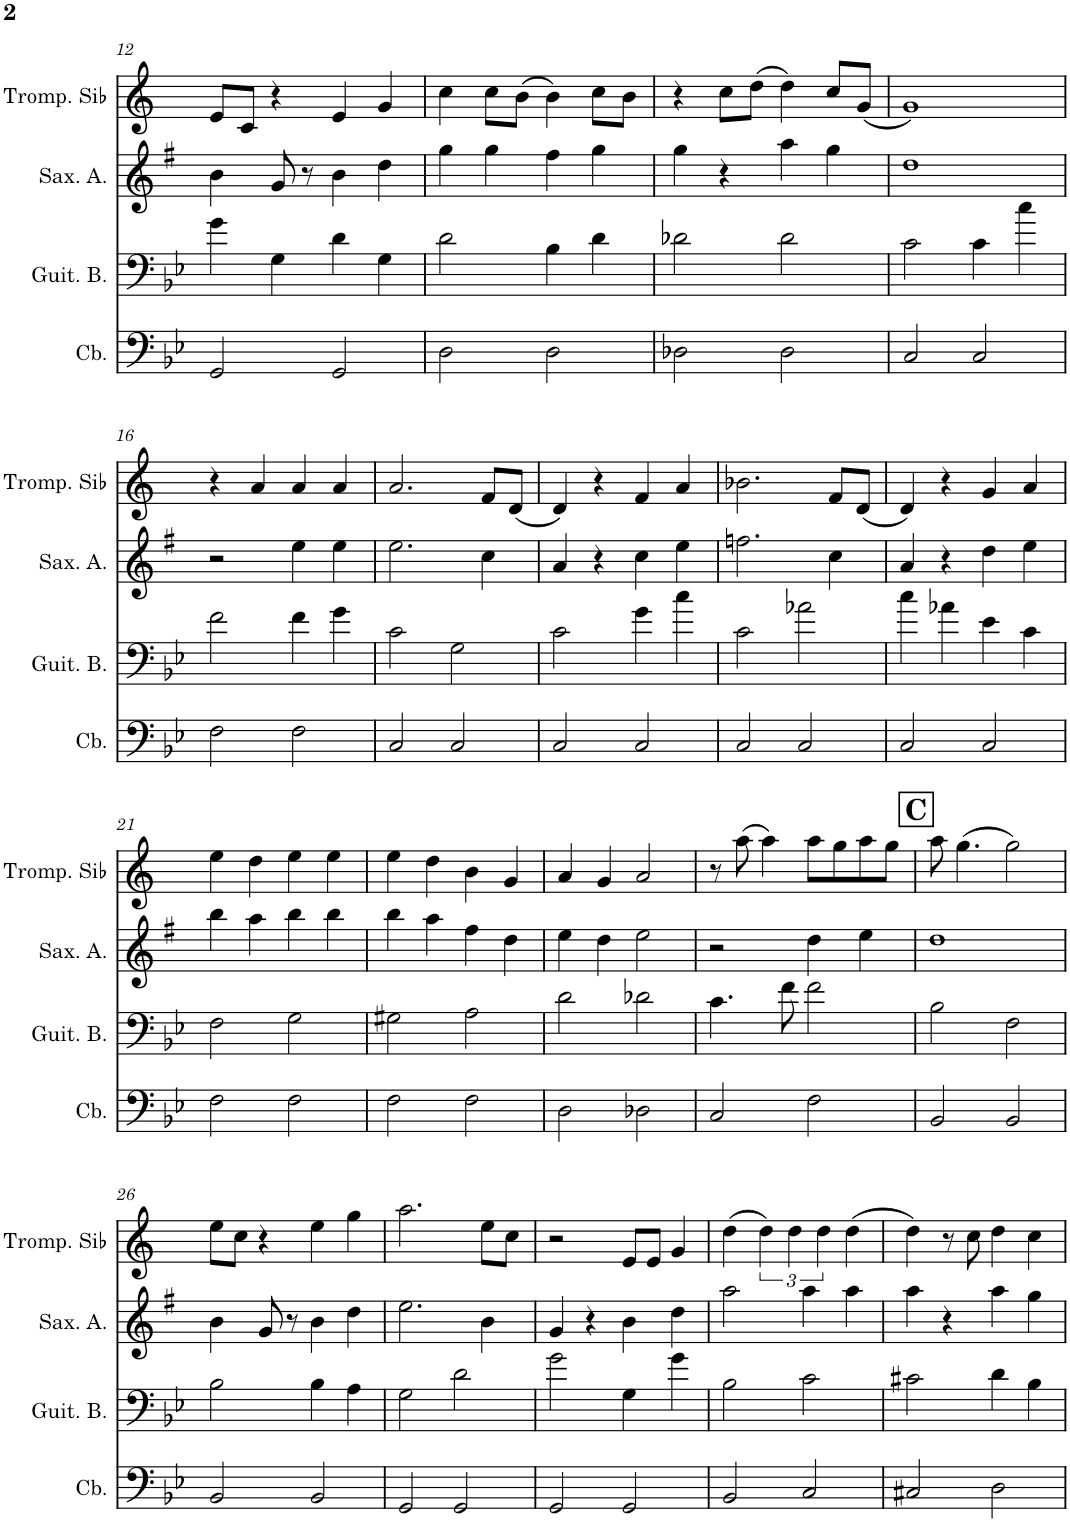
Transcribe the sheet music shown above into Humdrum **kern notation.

**kern	**kern	**kern	**kern
*part4	*part3	*part2	*part1
*staff4	*staff3	*staff2	*staff1
*I"Contrebasse	*I"Guitare basse	*I"Saxophone Alto	*I"Trompette en Sib
*I'Cb.	*I'Guit. B.	*I'Sax. A.	*I'Tromp. Sib
!!LO:PB:g=z
*clefF4	*clefF4	*clefG2	*clefG2
*Trd7c12	*Trd7c12	*Trd5c9	*Trd1c2
*k[b-e-]	*k[b-e-]	*k[f#]	*k[]
*M4/4	*M4/4	*M4/4	*M4/4
=12	=12	=12	=12
2GG/	4g\	4b\	8e/L
.	.	.	8c/J
.	4G\	8g/	4r
.	.	8r	.
2GG/	4d\	4b\	4e/
.	4G\	4dd\	4g/
=13	=13	=13	=13
2D\	2d\	4gg\	4cc\
.	.	4gg\	8cc\L
.	.	.	(8b\J
2D\	4B-\	4ff#\	4b\)
.	4d\	4gg\	8cc\L
.	.	.	8b\J
=14	=14	=14	=14
2D-X\	2d-X\	4gg\	4r
.	.	4r	8cc\L
.	.	.	(8dd\J
2D-\	2d-\	4aa\	4dd\)
.	.	4gg\	8cc/L
.	.	.	(8g/J
=15	=15	=15	=15
2C/	2c\	1dd	1g)
2C/	4c\	.	.
.	4cc\	.	.
!!LO:LB:g=z
=16	=16	=16	=16
2F\	2f\	2r	4r
.	.	.	4a/
2F\	4f\	4ee\	4a/
.	4g\	4ee\	4a/
=17	=17	=17	=17
2C/	2c\	2.ee\	2.a/
2C/	2G\	.	.
.	.	4cc\	8f/L
.	.	.	(8d/J
=18	=18	=18	=18
2C/	2c\	4a/	4d/)
.	.	4r	4r
2C/	4g\	4cc\	4f/
.	4cc\	4ee\	4a/
=19	=19	=19	=19
2C/	2c\	2.ffn\	2.b-X\
2C/	2a-X\	.	.
.	.	4cc\	8f/L
.	.	.	(8d/J
=20	=20	=20	=20
2C/	4cc\	4a/	4d/)
.	4a-X\	4r	4r
2C/	4e-\	4dd\	4g/
.	4c\	4ee\	4a/
!!LO:LB:g=z
=21	=21	=21	=21
2F\	2F\	4bb\	4ee\
.	.	4aa\	4dd\
2F\	2G\	4bb\	4ee\
.	.	4bb\	4ee\
=22	=22	=22	=22
2F\	2G#X\	4bb\	4ee\
.	.	4aa\	4dd\
2F\	2A\	4ff#\	4b\
.	.	4dd\	4g/
=23	=23	=23	=23
2D\	2d\	4ee\	4a/
.	.	4dd\	4g/
2D-X\	2d-X\	2ee\	2a/
=24	=24	=24	=24
2C/	4.c\	2r	8r
.	.	.	(8aa\
.	.	.	4aa\)
.	8f\	.	.
2F\	2f\	4dd\	8aa\L
.	.	.	8gg\
.	.	4ee\	8aa\
.	.	.	8gg\J
!!LO:REH:place=s1:a:B:cj:fs=14:t=C
=25	=25	=25	=25
2BB-/	2B-\	1dd	8aa\
.	.	.	(4.gg\
2BB-/	2F\	.	2gg\)
!!LO:LB:g=z
=26	=26	=26	=26
2BB-/	2B-\	4b\	8ee\L
.	.	.	8cc\J
.	.	8g/	4r
.	.	8r	.
2BB-/	4B-\	4b\	4ee\
.	4A\	4dd\	4gg\
=27	=27	=27	=27
2GG/	2G\	2.ee\	2.aa\
2GG/	2d\	.	.
.	.	4b\	8ee\L
.	.	.	8cc\J
=28	=28	=28	=28
2GG/	2g\	4g/	2r
.	.	4r	.
2GG/	4G\	4b\	8e/L
.	.	.	8e/J
.	4g\	4dd\	4g/
=29	=29	=29	=29
2BB-/	2B-\	2aa\	(4dd\
.	.	.	6dd\)
.	.	.	6dd\
2C/	2c\	4aa\	.
.	.	.	6dd\
.	.	4aa\	(4dd\
=30	=30	=30	=30
2C#X/	2c#X\	4aa\	4dd\)
.	.	4r	8r
.	.	.	8cc\
2D\	4d\	4aa\	4dd\
.	4B-\	4gg\	4cc\
=	=	=	=
*-	*-	*-	*-
